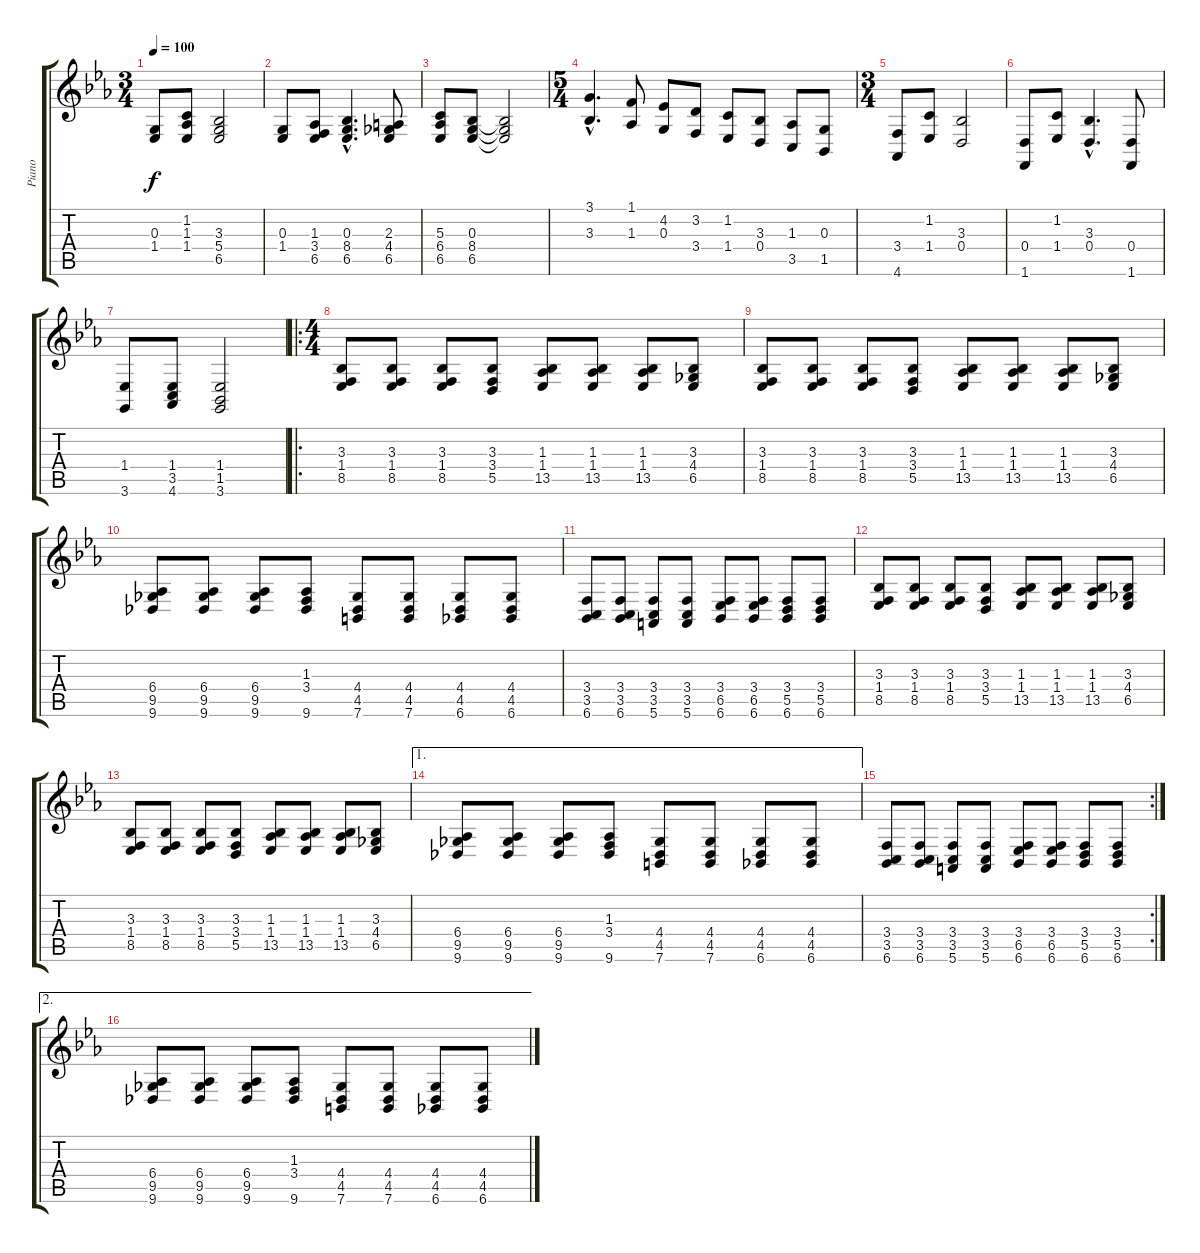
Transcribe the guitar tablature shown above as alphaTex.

\track ("Piano" "Piano") {instrument acousticgrandpiano}
\staff {score tabs}
\tuning (E4 B3 G3 D3 A2 E2) {hide}
\ts (3 4)
\tempo 100
\clef g2
\ks eb
(0.3 1.4).8{dy f instrument acousticgrandpiano} (1.2 1.3 1.4).8 (3.3 5.4 6.5).2 |
(0.3 1.4).8 (1.3 3.4 6.5).8 (0.3 8.4{hac} 6.5{hac}).4{d} (2.3 4.4 6.5).8 |
(5.3 6.4 6.5).8 (0.3 8.4 6.5).8 (0.3{t} 8.4{t} 6.5{t}).2 |
\ts (5 4)
(3.1{hac} 3.3{hac}).4{d} (1.1 1.3).8 (4.2 0.3).8 (3.2 3.4).8 (1.2 1.4).8 (3.3 0.4).8 (1.3 3.5).8 (0.3 1.5).8 |
\ts (3 4)
(3.4 4.6).8 (1.2 1.4).8 (3.3 0.4).2 |
(0.4 1.6).8 (1.2 1.4).8 (3.3{hac} 0.4{hac}).4{d} (0.4 1.6).8 |
(1.4 3.6).8 (1.4 3.5 4.6).8 (1.4 1.5 3.6).2 |
\ro
\ts (4 4)
(3.3 1.4 8.5).8 (3.3 1.4 8.5).8 (3.3 1.4 8.5).8 (3.3 3.4 5.5).8 (1.3 1.4 13.5).8 (1.3 1.4 13.5).8 (1.3 1.4 13.5).8 (3.3 4.4 6.5).8 |
(3.3 1.4 8.5).8 (3.3 1.4 8.5).8 (3.3 1.4 8.5).8 (3.3 3.4 5.5).8 (1.3 1.4 13.5).8 (1.3 1.4 13.5).8 (1.3 1.4 13.5).8 (3.3 4.4 6.5).8 |
(6.4 9.5 9.6).8 (6.4 9.5 9.6).8 (6.4 9.5 9.6).8 (1.3 3.4 9.6).8 (4.4 4.5 7.6).8 (4.4 4.5 7.6).8 (4.4 4.5 6.6).8 (4.4 4.5 6.6).8 |
(3.4 3.5 6.6).8 (3.4 3.5 6.6).8 (3.4 3.5 5.6).8 (3.4 3.5 5.6).8 (3.4 6.5 6.6).8 (3.4 6.5 6.6).8 (3.4 5.5 6.6).8 (3.4 5.5 6.6).8 |
(3.3 1.4 8.5).8 (3.3 1.4 8.5).8 (3.3 1.4 8.5).8 (3.3 3.4 5.5).8 (1.3 1.4 13.5).8 (1.3 1.4 13.5).8 (1.3 1.4 13.5).8 (3.3 4.4 6.5).8 |
(3.3 1.4 8.5).8 (3.3 1.4 8.5).8 (3.3 1.4 8.5).8 (3.3 3.4 5.5).8 (1.3 1.4 13.5).8 (1.3 1.4 13.5).8 (1.3 1.4 13.5).8 (3.3 4.4 6.5).8 |
\ae 1
(6.4 9.5 9.6).8 (6.4 9.5 9.6).8 (6.4 9.5 9.6).8 (1.3 3.4 9.6).8 (4.4 4.5 7.6).8 (4.4 4.5 7.6).8 (4.4 4.5 6.6).8 (4.4 4.5 6.6).8 |
\rc 2
(3.4 3.5 6.6).8 (3.4 3.5 6.6).8 (3.4 3.5 5.6).8 (3.4 3.5 5.6).8 (3.4 6.5 6.6).8 (3.4 6.5 6.6).8 (3.4 5.5 6.6).8 (3.4 5.5 6.6).8 |
\ae 2
(6.4 9.5 9.6).8 (6.4 9.5 9.6).8 (6.4 9.5 9.6).8 (1.3 3.4 9.6).8 (4.4 4.5 7.6).8 (4.4 4.5 7.6).8 (4.4 4.5 6.6).8 (4.4 4.5 6.6).8
